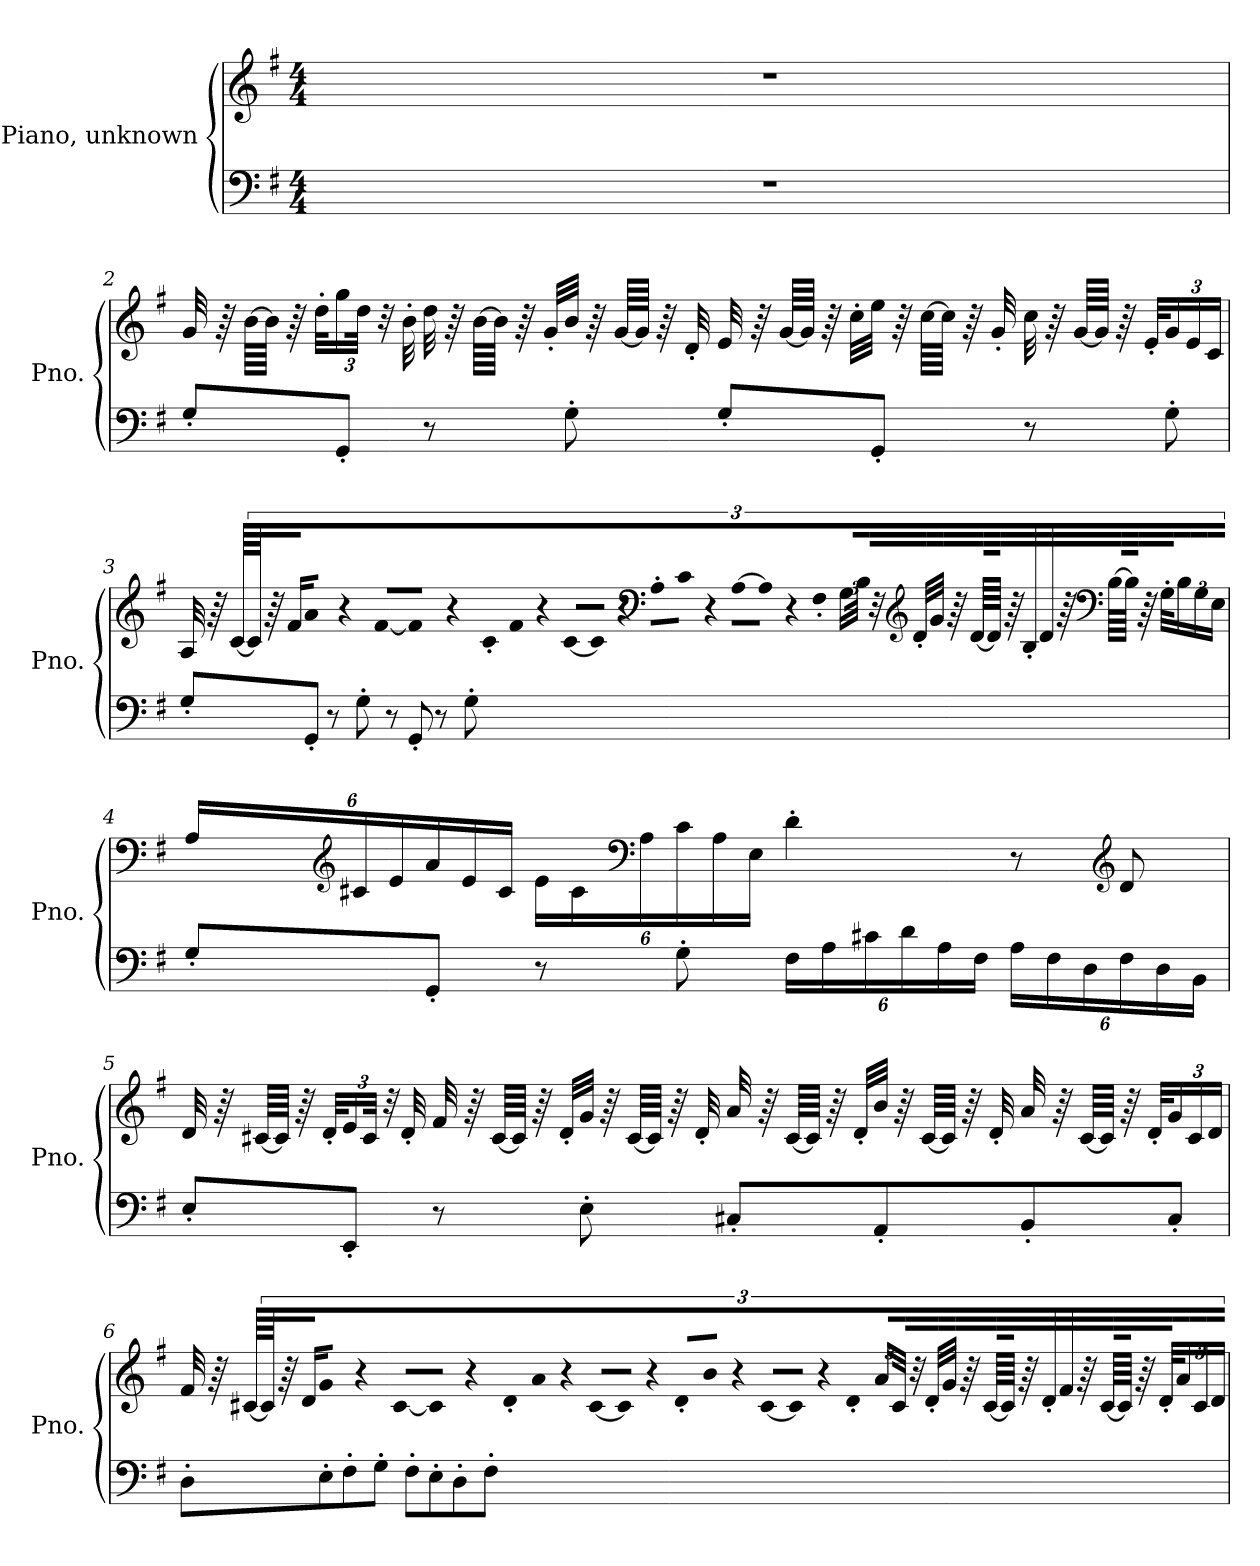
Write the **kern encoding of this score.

**kern	**kern
*part1	*part1
*staff2	*staff1
*I"Piano, unknown	*
*I'Pno.	*
*clefF4	*clefG2
*k[f#]	*k[f#]
*M4/4	*M4/4
*MM120	*MM120
=1	=1
1r	1r
!!LO:LB:g=z
=2	=2
8G'/L	32g/
.	64r
.	[64b\LLLL
.	64b\JJJJ]
.	64r
.	32dd'\KLL
*	*Xbrackettup
8GG'/J	24gg\
.	48dd\JJk
.	32r
.	32b'\
8r	32dd\
.	64r
.	[64b\LLLL
.	64b\JJJJ]
.	64r
.	32g'/LLL
8G'\	32b/JJJ
.	64r
.	[64g/LLLL
.	64g/JJJJ]
.	64r
.	32d'/
8G'/L	32e/
.	64r
.	[64g/LLLL
.	64g/JJJJ]
.	64r
.	32cc'\LLL
8GG'/J	32ee\JJJ
.	64r
.	[64cc\LLLL
.	64cc\JJJJ]
.	64r
.	32g'/
8r	32cc\
.	64r
.	[64g/LLLL
.	64g/JJJJ]
.	64r
.	32e'/KLL
8G'\	24g/
.	24e/
.	24c/JJ
!!LO:LB:g=z
=3	=3
8G'/L	32A/
.	64r
.	[64c/LLLL
*	*brackettup
.	96c/JJJJ]
.	96r
.	24f#/LL
8GG'/J	32a/JJk
.	64r
.	[64f#/LLLL
.	64f#/JJJJ]
.	64r
.	32c'/
8r	32f#/
.	64r
.	[64c/LLLL
.	64c/JJJJ]
.	64r
*	*clefF4
.	32A'\LLL
8G'\	32c\JJJ
.	64r
.	[64A\LLLL
.	64A\JJJJ]
.	64r
.	32F#'\
*	*Xbrackettup
8r	24G\LL
.	48B\JJk
.	32r
*	*clefG2
.	32d'/LLL
8GG'/	32g/JJJ
.	64r
.	[64d/LLLL
.	64d/JJJJ]
.	64r
.	32B'/
8r	32d/
.	64r
*	*clefF4
.	[64B\LLLL
.	64B\JJJJ]
.	64r
.	32G'\KLL
8G'\	24B\
.	24G\
.	24E\JJ
!!LO:LB:g=z
=4	=4
8G'/L	24A/LL
*	*clefG2
.	24c#X/
.	24e/
8GG'/J	24a/
.	24e/
.	24c#/JJ
8r	24e\LL
.	24c#\
*	*clefF4
.	24A\
8G'\	24c#\
.	24A\
.	24E\JJ
*Xbrackettup	*
24F#\LL	4d'\
24A\	.
24c#X\	.
24d\	.
24A\	.
24F#\JJ	.
24A\LL	8r
24F#\	.
24D\	.
*	*clefG2
24F#\	8d/
24D\	.
24BB\JJ	.
!!LO:LB:g=z
=5	=5
8E'/L	32d/
.	64r
.	[64c#X/LLLL
.	64c#/JJJJ]
.	64r
.	32d'/KLL
8EE'/J	24e/
.	48c#/JJk
.	32r
.	32d'/
8r	32f#/
.	64r
.	[64c#/LLLL
.	64c#/JJJJ]
.	64r
.	32d'/LLL
8E'\	32g/JJJ
.	64r
.	[64c#/LLLL
.	64c#/JJJJ]
.	64r
.	32d'/
8C#X'/L	32a/
.	64r
.	[64c#/LLLL
.	64c#/JJJJ]
.	64r
.	32d'/LLL
8AA'/	32b/JJJ
.	64r
.	[64c#/LLLL
.	64c#/JJJJ]
.	64r
.	32d'/
8BB'/	32a/
.	64r
.	[64c#/LLLL
.	64c#/JJJJ]
.	64r
.	32d'/KLL
8C#'/J	24g/
.	24c#/
.	24d/JJ
!!LO:LB:g=z
=6	=6
8D'\L	32f#/
.	64r
.	[64c#X/LLLL
*	*brackettup
.	96c#/JJJJ]
.	96r
.	24d/LL
8E'\	32g/JJk
.	64r
.	[64c#/LLLL
.	64c#/JJJJ]
.	64r
.	32d'/
8F#'\	32a/
.	64r
.	[64c#/LLLL
.	64c#/JJJJ]
.	64r
.	32d'/LLL
8G'\J	32b/JJJ
.	64r
.	[64c#/LLLL
.	64c#/JJJJ]
.	64r
.	32d'/
*	*Xbrackettup
8F#'\L	24a/LL
.	48c#/JJk
.	32r
.	32d'/LLL
8E'\	32g/JJJ
.	64r
.	[64c#/LLLL
.	64c#/JJJJ]
.	64r
.	32d'/
8D'\	32f#/
.	64r
.	[64c#/LLLL
.	64c#/JJJJ]
.	64r
.	32d'/KLL
8F#'\J	24a/
.	24c#/
.	24d/JJ
=	=
*-	*-
